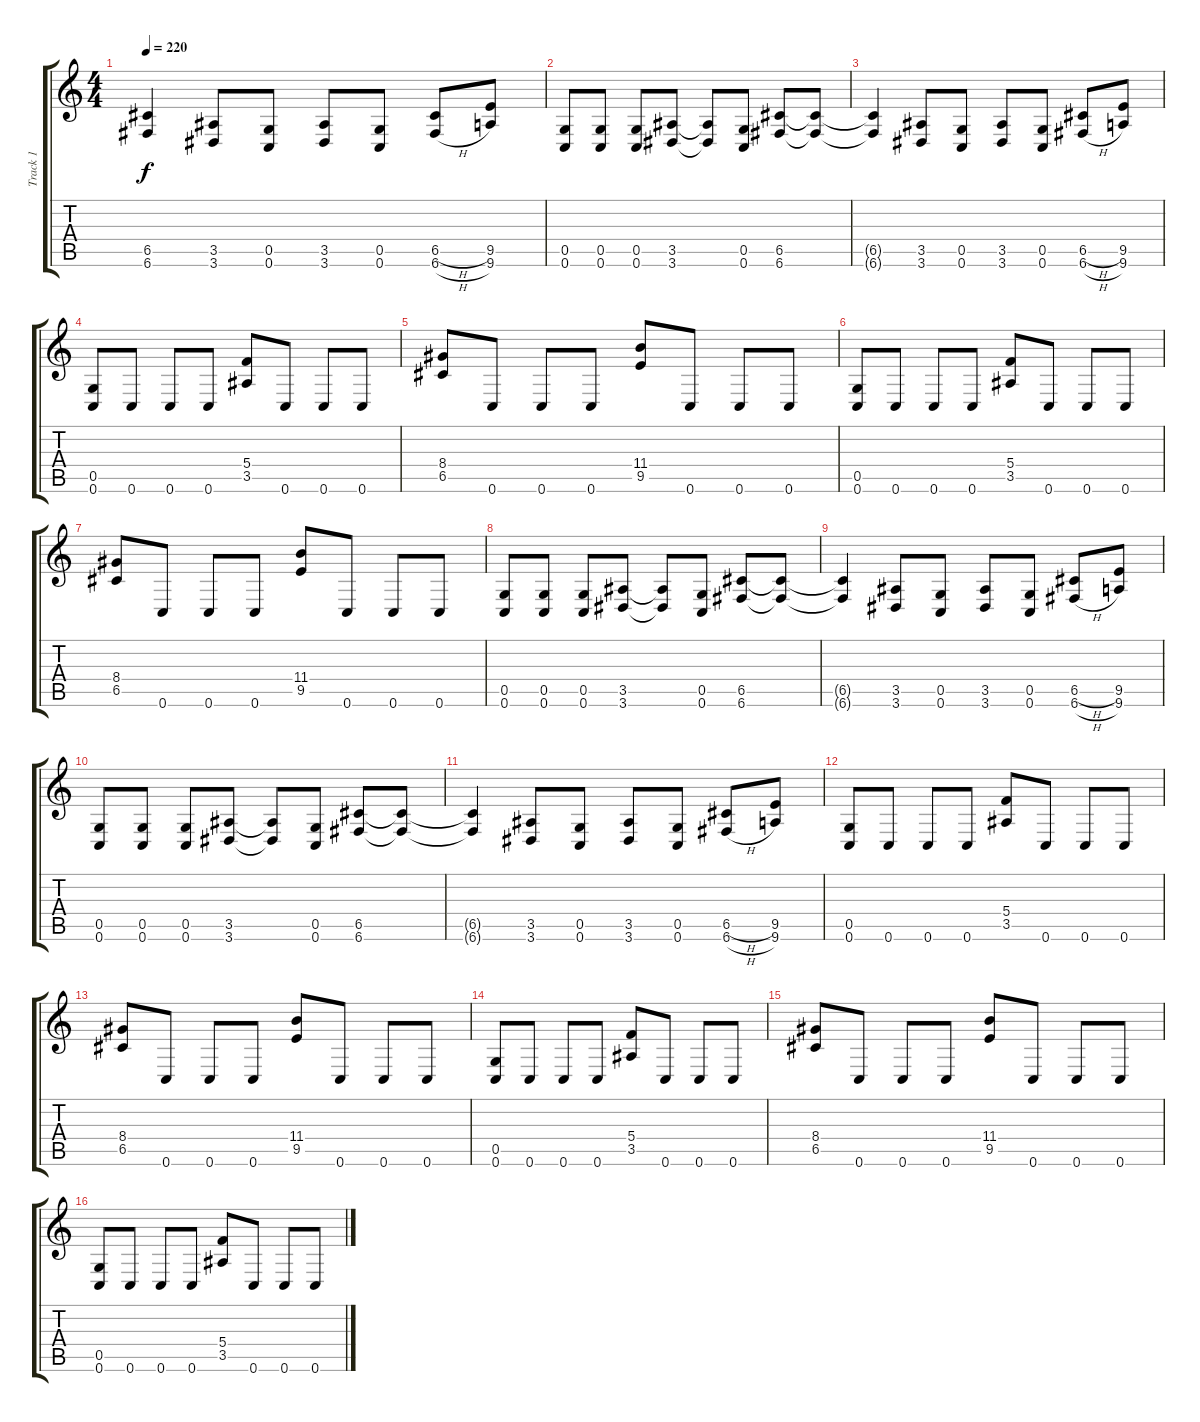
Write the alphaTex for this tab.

\track ("Track 1" "Track 1") {instrument distortionguitar}
\staff {score tabs}
\tuning (D4 A3 F3 C3 G2 C2) {hide}
\ts (4 4)
\tempo 220
\clef g2
\ks c
(6.5{t} 6.6{t}).4{dy f} (3.5 3.6).8 (0.5 0.6).8 (3.5 3.6).8 (0.5 0.6).8 (6.5{h} 6.6{h}).8 (9.5 9.6).8 |
(0.5 0.6).8 (0.5 0.6).8 (0.5 0.6).8 (3.5 3.6).8 (3.5{t} 3.6{t}).8 (0.5 0.6).8 (6.5 6.6).8 (6.5{t} 6.6{t}).8 |
(6.5{t} 6.6{t}).4 (3.5 3.6).8 (0.5 0.6).8 (3.5 3.6).8 (0.5 0.6).8 (6.5{h} 6.6{h}).8 (9.5 9.6).8 |
(0.5 0.6).8 0.6.8 0.6.8 0.6.8 (5.4 3.5).8 0.6.8 0.6.8 0.6.8 |
(8.4 6.5).8 0.6.8 0.6.8 0.6.8 (11.4 9.5).8 0.6.8 0.6.8 0.6.8 |
(0.5 0.6).8 0.6.8 0.6.8 0.6.8 (5.4 3.5).8 0.6.8 0.6.8 0.6.8 |
(8.4 6.5).8 0.6.8 0.6.8 0.6.8 (11.4 9.5).8 0.6.8 0.6.8 0.6.8 |
(0.5 0.6).8 (0.5 0.6).8 (0.5 0.6).8 (3.5 3.6).8 (3.5{t} 3.6{t}).8 (0.5 0.6).8 (6.5 6.6).8 (6.5{t} 6.6{t}).8 |
(6.5{t} 6.6{t}).4 (3.5 3.6).8 (0.5 0.6).8 (3.5 3.6).8 (0.5 0.6).8 (6.5{h} 6.6{h}).8 (9.5 9.6).8 |
(0.5 0.6).8 (0.5 0.6).8 (0.5 0.6).8 (3.5 3.6).8 (3.5{t} 3.6{t}).8 (0.5 0.6).8 (6.5 6.6).8 (6.5{t} 6.6{t}).8 |
(6.5{t} 6.6{t}).4 (3.5 3.6).8 (0.5 0.6).8 (3.5 3.6).8 (0.5 0.6).8 (6.5{h} 6.6{h}).8 (9.5 9.6).8 |
(0.5 0.6).8 0.6.8 0.6.8 0.6.8 (5.4 3.5).8 0.6.8 0.6.8 0.6.8 |
(8.4 6.5).8 0.6.8 0.6.8 0.6.8 (11.4 9.5).8 0.6.8 0.6.8 0.6.8 |
(0.5 0.6).8 0.6.8 0.6.8 0.6.8 (5.4 3.5).8 0.6.8 0.6.8 0.6.8 |
(8.4 6.5).8 0.6.8 0.6.8 0.6.8 (11.4 9.5).8 0.6.8 0.6.8 0.6.8 |
(0.5 0.6).8 0.6.8 0.6.8 0.6.8 (5.4 3.5).8 0.6.8 0.6.8 0.6.8
